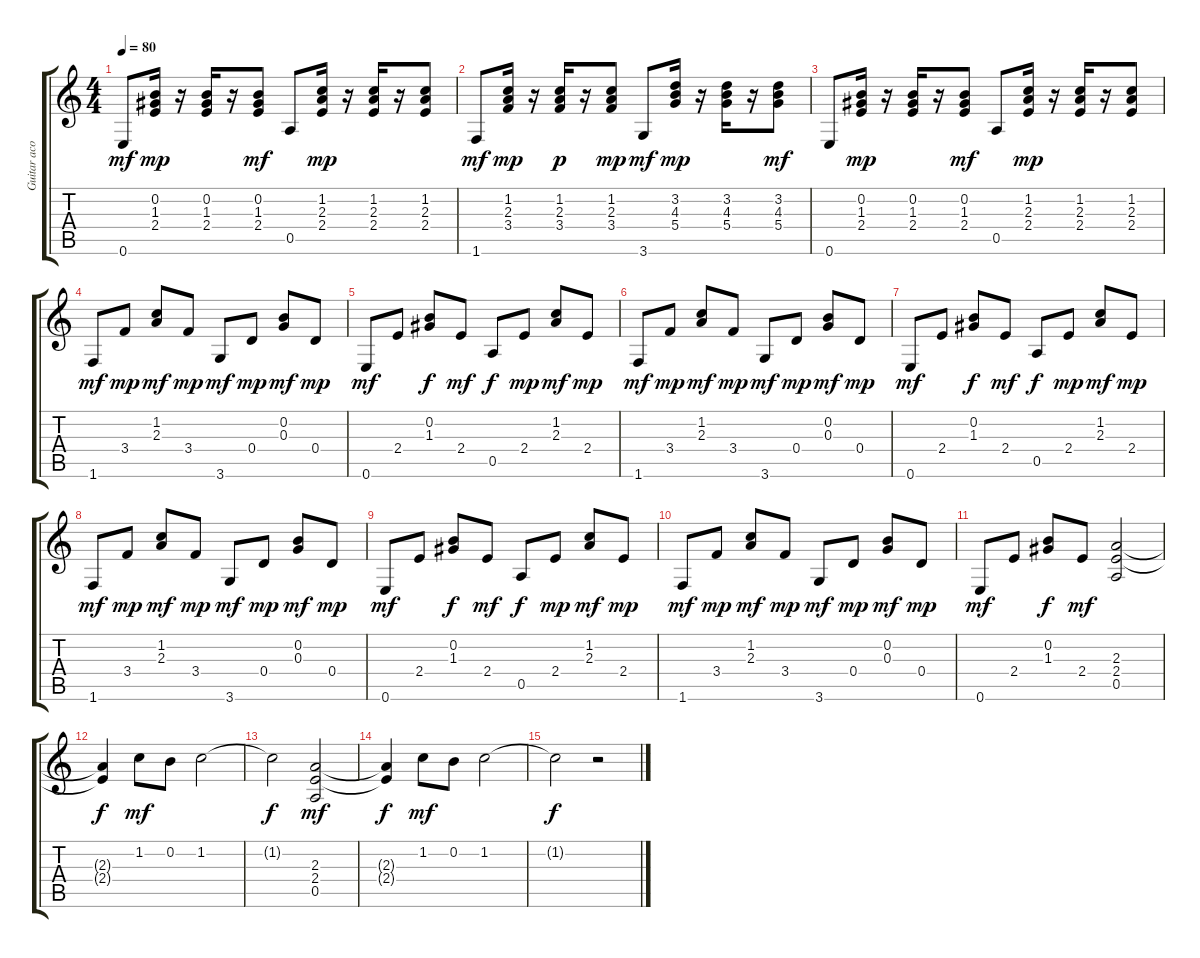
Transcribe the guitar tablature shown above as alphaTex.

\track ("Guitar acoustick" "Guitar aco") {instrument acousticguitarsteel}
\staff {score tabs}
\tuning (E4 B3 G3 D3 A2 E2) {hide}
\ts (4 4)
\tempo 80
\clef g2
\ks c
0.6.8{dy mf} (0.2 1.3 2.4).16{dy mp} r.16 (0.2 1.3 2.4).16 r.16 (0.2 1.3 2.4).8{dy mf} 0.5.8 (1.2 2.3 2.4).16{dy mp} r.16 (1.2 2.3 2.4).16 r.16 (1.2 2.3 2.4).8 |
1.6.8{dy mf} (1.2 2.3 3.4).16{dy mp} r.16 (1.2 2.3 3.4).16{dy p} r.16 (1.2 2.3 3.4).8{dy mp} 3.6.8{dy mf} (3.2 4.3 5.4).16{dy mp} r.16 (3.2 4.3 5.4).16 r.16 (3.2 4.3 5.4).8{dy mf} |
0.6.8 (0.2 1.3 2.4).16{dy mp} r.16 (0.2 1.3 2.4).16 r.16 (0.2 1.3 2.4).8{dy mf} 0.5.8 (1.2 2.3 2.4).16{dy mp} r.16 (1.2 2.3 2.4).16 r.16 (1.2 2.3 2.4).8 |
1.6.8{dy mf} 3.4.8{dy mp} (1.2 2.3).8{dy mf} 3.4.8{dy mp} 3.6.8{dy mf} 0.4.8{dy mp} (0.2 0.3).8{dy mf} 0.4.8{dy mp} |
0.6.8{dy mf} 2.4.8 (0.2 1.3).8{dy f} 2.4.8{dy mf} 0.5.8{dy f} 2.4.8{dy mp} (1.2 2.3).8{dy mf} 2.4.8{dy mp} |
1.6.8{dy mf} 3.4.8{dy mp} (1.2 2.3).8{dy mf} 3.4.8{dy mp} 3.6.8{dy mf} 0.4.8{dy mp} (0.2 0.3).8{dy mf} 0.4.8{dy mp} |
0.6.8{dy mf} 2.4.8 (0.2 1.3).8{dy f} 2.4.8{dy mf} 0.5.8{dy f} 2.4.8{dy mp} (1.2 2.3).8{dy mf} 2.4.8{dy mp} |
1.6.8{dy mf} 3.4.8{dy mp} (1.2 2.3).8{dy mf} 3.4.8{dy mp} 3.6.8{dy mf} 0.4.8{dy mp} (0.2 0.3).8{dy mf} 0.4.8{dy mp} |
0.6.8{dy mf} 2.4.8 (0.2 1.3).8{dy f} 2.4.8{dy mf} 0.5.8{dy f} 2.4.8{dy mp} (1.2 2.3).8{dy mf} 2.4.8{dy mp} |
1.6.8{dy mf} 3.4.8{dy mp} (1.2 2.3).8{dy mf} 3.4.8{dy mp} 3.6.8{dy mf} 0.4.8{dy mp} (0.2 0.3).8{dy mf} 0.4.8{dy mp} |
0.6.8{dy mf} 2.4.8 (0.2 1.3).8{dy f} 2.4.8{dy mf} (2.3 2.4 0.5).2 |
(2.3{t} 2.4{t}).4{dy f} 1.2.8{dy mf} 0.2.8 1.2.2 |
1.2{t}.2{dy f} (2.3 2.4 0.5).2{dy mf} |
(2.3{t} 2.4{t}).4{dy f} 1.2.8{dy mf} 0.2.8 1.2.2 |
1.2{t}.2{dy f} r.2
